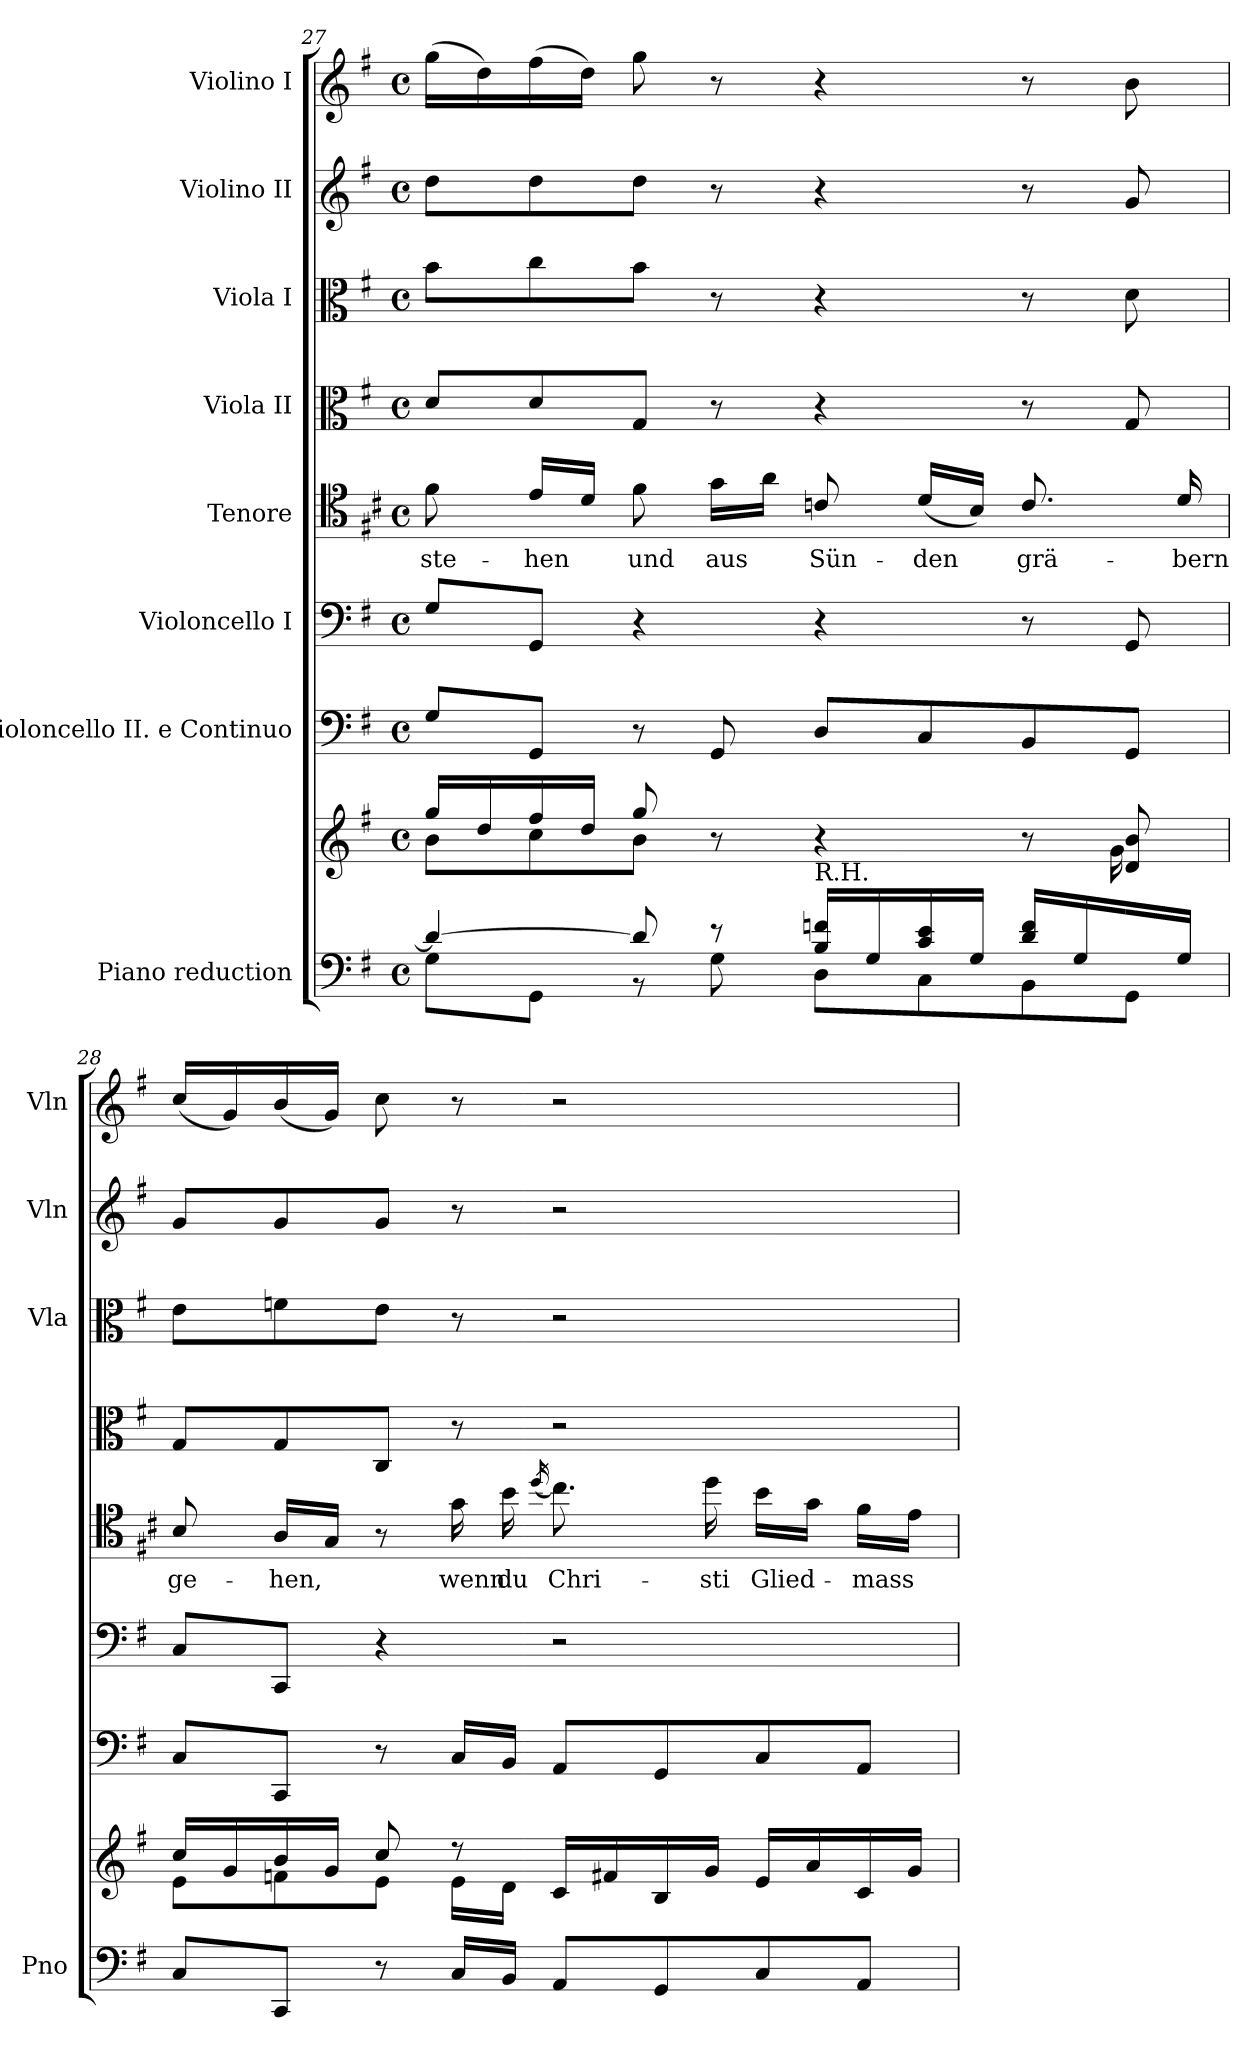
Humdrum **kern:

**kern	**kern	**kern	**kern	**kern	**text	**kern	**kern	**kern	**kern
*part8	*part8	*part7	*part6	*part5	*part5	*part4	*part3	*part2	*part1
*staff9	*staff8	*staff7	*staff6	*staff5	*staff5	*staff4	*staff3	*staff2	*staff1
*I"Piano reduction	*	*I"Violoncello II.  e Continuo	*I"Violoncello I	*I"Tenore	*	*I"Viola II	*I"Viola I	*I"Violino II	*I"Violino I
*I'Pno	*	*	*	*	*	*	*I'Vla	*I'Vln	*I'Vln
!!LO:LB:g=z
*clefF4	*clefG2	*clefF4	*clefF4	*clefC4	*	*clefC3	*clefC3	*clefG2	*clefG2
*	*	*ITrd7c12	*	*ITrd4c7	*	*	*	*	*
*k[f#]	*k[f#]	*k[f#]	*k[f#]	*k[f#]	*	*k[f#]	*k[f#]	*k[f#]	*k[f#]
*G:	*G:	*G:	*G:	*G:	*	*G:	*G:	*G:	*G:
*M4/4	*M4/4	*M4/4	*M4/4	*M4/4	*	*M4/4	*M4/4	*M4/4	*M4/4
*met(c)	*met(c)	*met(c)	*met(c)	*met(c)	*	*met(c)	*met(c)	*met(c)	*met(c)
=27	=27	=27	=27	=27	=27	=27	=27	=27	=27
*^	*^	*	*	*	*	*	*	*	*
*	*	*	*^	*	*	*	*	*	*	*	*
!	!	!	!	!	!	!	!	!LO:LY:b	!	!	!	!
4d/_	8G\L	16gg/LL	8b\L	2..ryy	8GG/L	8G/L	8B\	-ste-	8d/L	8b\L	8dd\L	(16gg\LL
.	.	16dd/	.	.	.	.	.	.	.	.	.	16dd\)
!	!	!	!	!	!	!	!	!LO:LY:b	!	!	!	!
.	8GG\J	16ff#/	8cc\	.	8GGG/J	8GG/J	16A/LL	-hen	8d/	8cc\	8dd\	(16ff#\
.	.	16dd/JJ	.	.	.	.	16G/JJ	.	.	.	.	16dd\JJ)
!	!	!	!	!	!	!	!	!LO:LY:b	!	!	!	!
8d/]	8r	8gg/	8b\J	.	8r	4r	8B\	und	8G/J	8b\J	8dd\J	8gg\
!	!	!	!	!	!	!	!	!LO:LY:b	!	!	!	!
8r	8G\	8r	8ryy	.	8GGG/	.	16c\LL	aus	8r	8r	8r	8r
.	.	.	.	.	.	.	16d\JJ	.	.	.	.	.
!LO:TX:a:t=R.H.	!	!	!	!	!	!	!	!	!	!	!	!
!	!	!	!	!	!	!	!	!LO:LY:b	!	!	!	!
16B/ 16fn/LL	8D\L	4r	4ryy	.	8DD/L	4r	8Fn/	Sün-	4r	4r	4r	4r
16G/	.	.	.	.	.	.	.	.	.	.	.	.
!	!	!	!	!	!	!	!	!LO:LY:b	!	!	!	!
16c/ 16e/	8C\	.	.	.	8CC/	.	(16G/LL	-den	.	.	.	.
16G/JJ	.	.	.	.	.	.	16E/JJ)	.	.	.	.	.
!	!	!	!	!	!	!	!	!LO:LY:b	!	!	!	!
16d/ 16f/LL	8BB\	8r	8ryy	.	8BBB/	8r	8.F/	grä-	8r	8r	8r	8r
16G/	.	.	.	.	.	.	.	.	.	.	.	.
16ryy	8GG\J	8d/ 8b/	8ryy	16g\	8GGG/J	8GG/	.	.	8G/	8d\	8g/	8b\
!	!	!	!	!	!	!	!	!LO:LY:b	!	!	!	!
16G/JJ	.	.	.	16ryy	.	.	16G/	-bern	.	.	.	.
*v	*v	*	*	*	*	*	*	*	*	*	*	*
=28	=28	=28	=28	=28	=28	=28	=28	=28	=28	=28	=28
!	!	!	!	!	!	!	!LO:LY:b	!	!	!	!
*	*	*v	*v	*	*	*	*	*	*	*	*
8C/L	16cc/LL	8e\L	8CC/L	8C/L	8E/	ge-	8G/L	8e\L	8g/L	(16cc/LL
.	16g/	.	.	.	.	.	.	.	.	16g/)
!	!	!	!	!	!	!LO:LY:b	!	!	!	!
8CC/J	16b/	8fn\	8CCC/J	8CC/J	16D/LL	-hen,	8G/	8fn\	8g/	(16b/
.	16g/JJ	.	.	.	16C/JJ	.	.	.	.	16g/JJ)
8r	8cc/	8e\J	8r	4r	8r	.	8C/J	8e\J	8g/J	8cc\
!	!	!	!	!	!	!LO:LY:b	!	!	!	!
16C/LL	8r	16e\LL	16CC/LL	.	16c\	wenn	8r	8r	8r	8r
!	!	!	!	!	!	!LO:LY:b	!	!	!	!
16BB/JJ	.	16d\JJ	16BBB/JJ	.	16e\	du	.	.	.	.
.	.	.	.	.	(16qg/	.	.	.	.	.
!	!	!	!	!	!	!LO:LY:b	!	!	!	!
8AA/L	16c/LL	2ryy	8AAA/L	2r	8.f#\)	Chri-	2r	2r	2r	2r
.	16f#X/	.	.	.	.	.	.	.	.	.
8GG/	16B/	.	8GGG/	.	.	.	.	.	.	.
!	!	!	!	!	!	!LO:LY:b	!	!	!	!
.	16g/JJ	.	.	.	16g\	-sti	.	.	.	.
!	!	!	!	!	!	!LO:LY:b	!	!	!	!
8C/	16e/LL	.	8CC/	.	16e\LL	Glied-	.	.	.	.
.	16a/	.	.	.	16c\JJ	.	.	.	.	.
!	!	!	!	!	!	!LO:LY:b	!	!	!	!
8AA/J	16c/	.	8AAA/J	.	16B\LL	-mass	.	.	.	.
.	16g/JJ	.	.	.	16A\JJ	.	.	.	.	.
*	*v	*v	*	*	*	*	*	*	*	*
=	=	=	=	=	=	=	=	=	=
*-	*-	*-	*-	*-	*-	*-	*-	*-	*-
